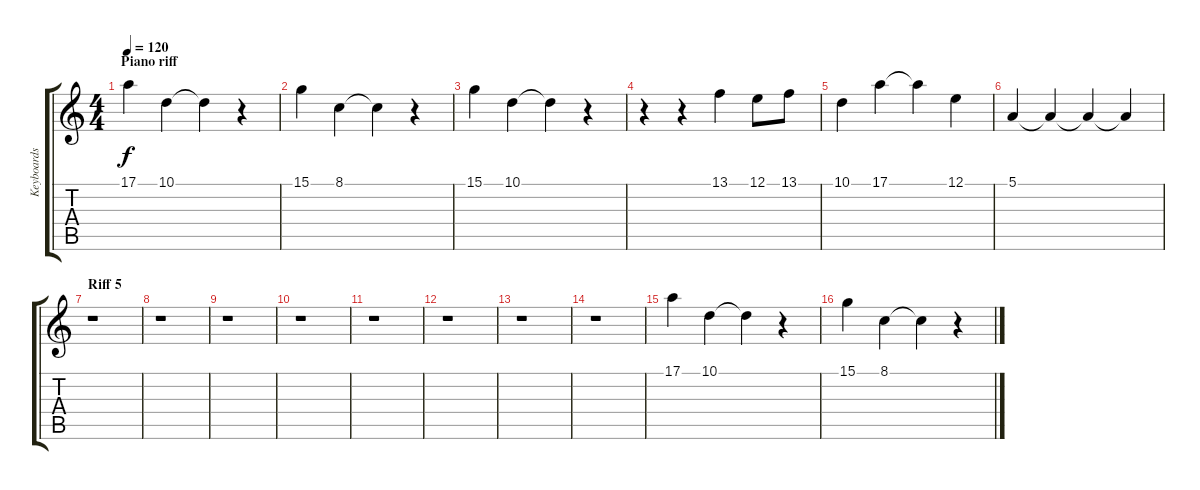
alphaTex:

\track ("Keyboards" "Keyboards") {instrument brightacousticpiano}
\staff {score tabs}
\tuning (E4 B3 G3 D3 A2 E2) {hide}
\ts (4 4)
\section ("" "Piano riff")
\tempo 120
\clef g2
\ks c
17.1.4{dy f} 10.1.4 10.1{t}.4 r.4 |
15.1.4 8.1.4 8.1{t}.4 r.4 |
15.1.4 10.1.4 10.1{t}.4 r.4 |
r.4 r.4 13.1.4 12.1.8 13.1.8 |
10.1.4 17.1.4 17.1{t}.4 12.1.4 |
5.1.4 5.1{t}.4 5.1{t}.4 5.1{t}.4 |
\section ("" "Riff 5")
r.1 |
r.1 |
r.1 |
r.1 |
r.1 |
r.1 |
r.1 |
r.1 |
17.1.4 10.1.4 10.1{t}.4 r.4 |
15.1.4 8.1.4 8.1{t}.4 r.4
